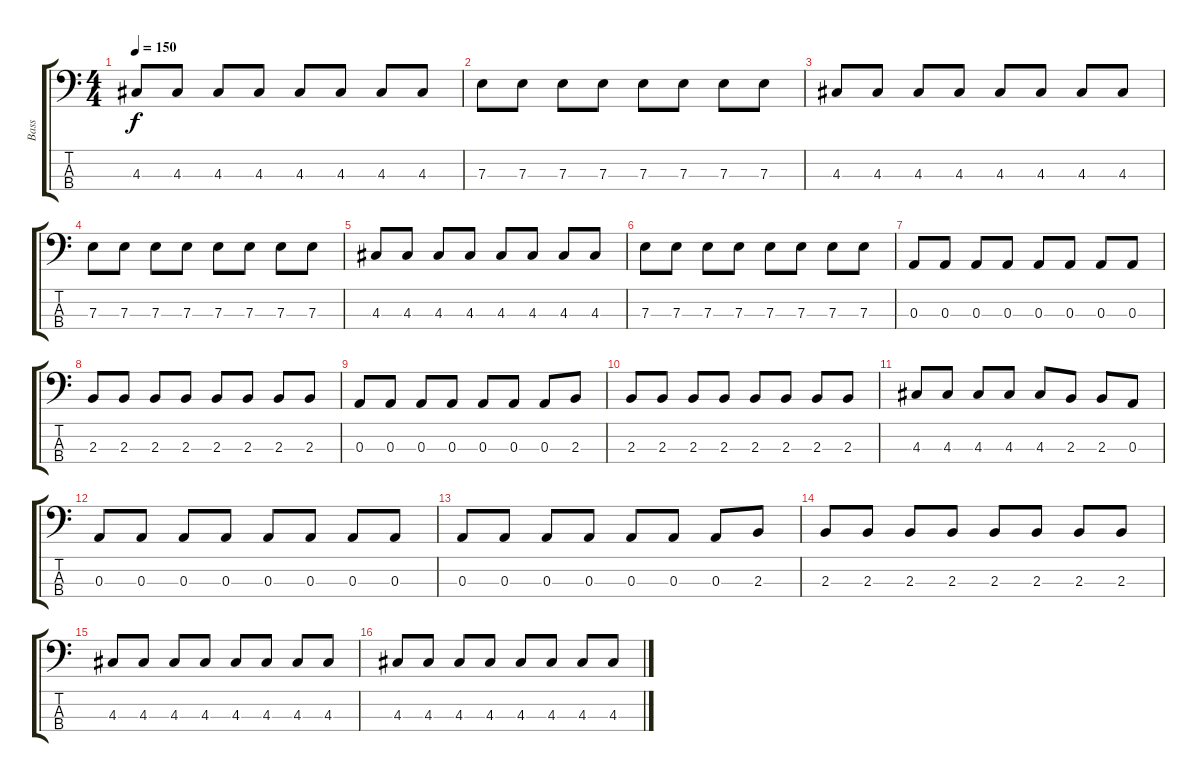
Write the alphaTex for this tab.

\track ("Bass" "Bass") {instrument electricbasspick}
\staff {score tabs}
\tuning (G2 D2 A1 E1) {hide}
\ts (4 4)
\tempo 150
\clef f4
\ks c
4.3.8{dy f} 4.3.8 4.3.8 4.3.8 4.3.8 4.3.8 4.3.8 4.3.8 |
7.3.8 7.3.8 7.3.8 7.3.8 7.3.8 7.3.8 7.3.8 7.3.8 |
4.3.8 4.3.8 4.3.8 4.3.8 4.3.8 4.3.8 4.3.8 4.3.8 |
7.3.8 7.3.8 7.3.8 7.3.8 7.3.8 7.3.8 7.3.8 7.3.8 |
4.3.8 4.3.8 4.3.8 4.3.8 4.3.8 4.3.8 4.3.8 4.3.8 |
7.3.8 7.3.8 7.3.8 7.3.8 7.3.8 7.3.8 7.3.8 7.3.8 |
0.3.8 0.3.8 0.3.8 0.3.8 0.3.8 0.3.8 0.3.8 0.3.8 |
2.3.8 2.3.8 2.3.8 2.3.8 2.3.8 2.3.8 2.3.8 2.3.8 |
0.3.8 0.3.8 0.3.8 0.3.8 0.3.8 0.3.8 0.3.8 2.3.8 |
2.3.8 2.3.8 2.3.8 2.3.8 2.3.8 2.3.8 2.3.8 2.3.8 |
4.3.8 4.3.8 4.3.8 4.3.8 4.3.8 2.3.8 2.3.8 0.3.8 |
0.3.8 0.3.8 0.3.8 0.3.8 0.3.8 0.3.8 0.3.8 0.3.8 |
0.3.8 0.3.8 0.3.8 0.3.8 0.3.8 0.3.8 0.3.8 2.3.8 |
2.3.8 2.3.8 2.3.8 2.3.8 2.3.8 2.3.8 2.3.8 2.3.8 |
4.3.8 4.3.8 4.3.8 4.3.8 4.3.8 4.3.8 4.3.8 4.3.8 |
4.3.8 4.3.8 4.3.8 4.3.8 4.3.8 4.3.8 4.3.8 4.3.8
